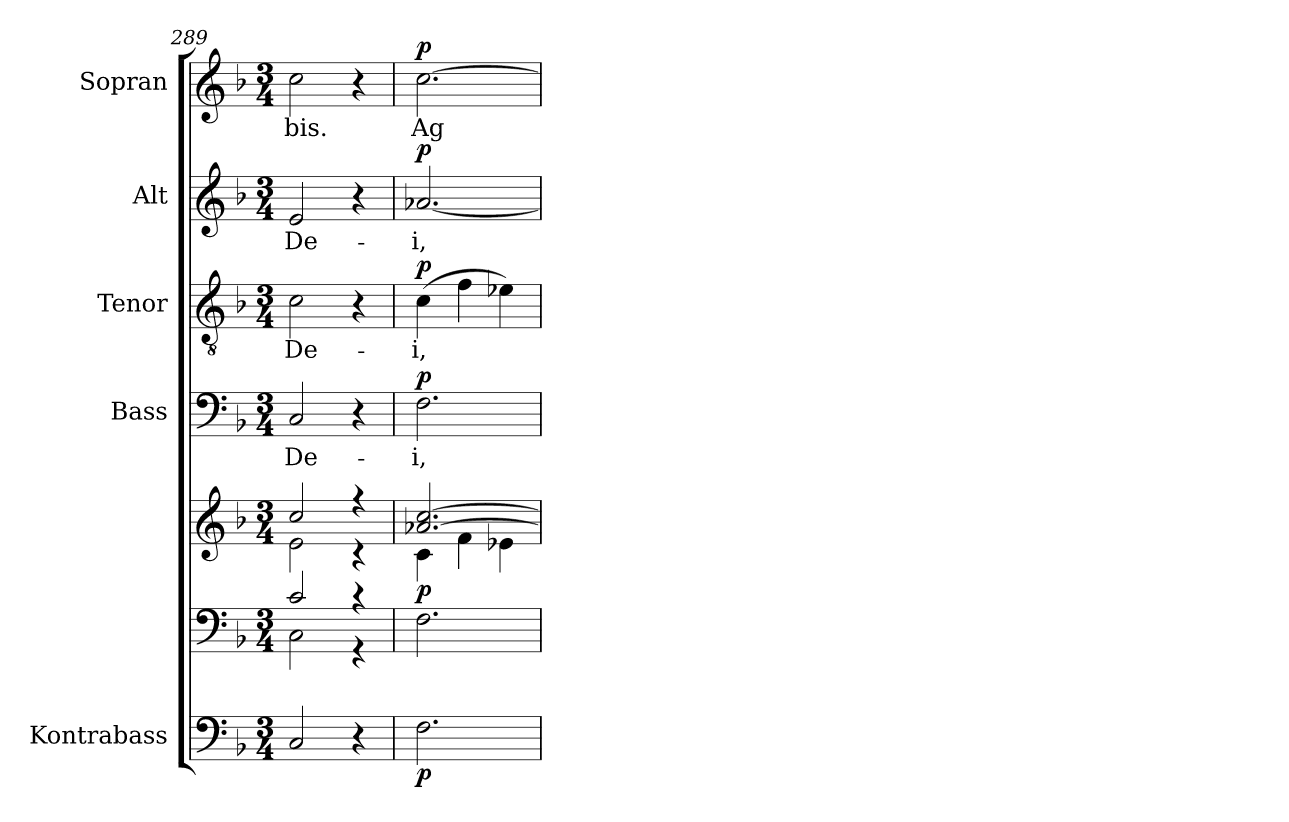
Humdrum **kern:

**kern	**dynam	**kern	**kern	**dynam	**kern	**text	**dynam	**kern	**text	**dynam	**kern	**text	**dynam	**kern	**text	**dynam
*part6	*part6	*part5	*part5	*part5	*part4	*part4	*part4	*part3	*part3	*part3	*part2	*part2	*part2	*part1	*part1	*part1
*staff7	*staff7	*staff6	*staff5	*staff5/6	*staff4	*staff4	*staff4	*staff3	*staff3	*staff3	*staff2	*staff2	*staff2	*staff1	*staff1	*staff1
*I"Kontrabass	*	*	*	*	*I"Bass	*	*	*I"Tenor	*	*	*I"Alt	*	*	*I"Sopran	*	*
*I'Kb.	*	*	*	*	*I'B.	*	*	*I'T.	*	*	*I'A.	*	*	*I'S.	*	*
*clefF4	*	*clefF4	*clefG2	*	*clefF4	*	*	*clefGv2	*	*	*clefG2	*	*	*clefG2	*	*
*ITrd7c12	*	*	*	*	*	*	*	*	*	*	*	*	*	*	*	*
*k[b-]	*	*k[b-]	*k[b-]	*	*k[b-]	*	*	*k[b-]	*	*	*k[b-]	*	*	*k[b-]	*	*
*F:	*	*F:	*F:	*	*F:	*	*	*F:	*	*	*F:	*	*	*F:	*	*
*M3/4	*	*M3/4	*M3/4	*	*M3/4	*	*	*M3/4	*	*	*M3/4	*	*	*M3/4	*	*
=289	=289	=289	=289	=289	=289	=289	=289	=289	=289	=289	=289	=289	=289	=289	=289	=289
*	*	*^	*^	*	*	*	*	*	*	*	*	*	*	*	*	*
!	!	!	!	!	!	!	!	!LO:LY:b	!	!	!LO:LY:b	!	!	!LO:LY:b	!	!	!LO:LY:b	!
2CC/	.	2c/	2C\	2cc/	2e\	.	2C/	De-	.	2c\	De-	.	2e/	De-	.	2cc\	-bis.	.
4r	.	4r	4r	4r	4r	.	4r	.	.	4r	.	.	4r	.	.	4r	.	.
=290	=290	=290	=290	=290	=290	=290	=290	=290	=290	=290	=290	=290	=290	=290	=290	=290	=290	=290
!	!LO:DY:b	!	!	!	!	!LO:DY:b	!	!LO:LY:b	!LO:DY:a	!	!LO:LY:b	!LO:DY:a	!	!LO:LY:b	!LO:DY:a	!	!LO:LY:b	!LO:DY:a
*	*	*v	*v	*	*	*	*	*	*	*	*	*	*	*	*	*	*	*
2.FF\	p	2.F\	[>2.a-X/ [>2.cc/	4c\	p	2.F\	-i,	p	(>4c\	-i,	p	[2.a-X/	-i,	p	[2.cc\	Ag-	p
.	.	.	.	4f\	.	.	.	.	4f\	.	.	.	.	.	.	.	.
.	.	.	.	4e-X\	.	.	.	.	4e-X\)	.	.	.	.	.	.	.	.
*	*	*	*v	*v	*	*	*	*	*	*	*	*	*	*	*	*	*
=	=	=	=	=	=	=	=	=	=	=	=	=	=	=	=	=
*-	*-	*-	*-	*-	*-	*-	*-	*-	*-	*-	*-	*-	*-	*-	*-	*-
